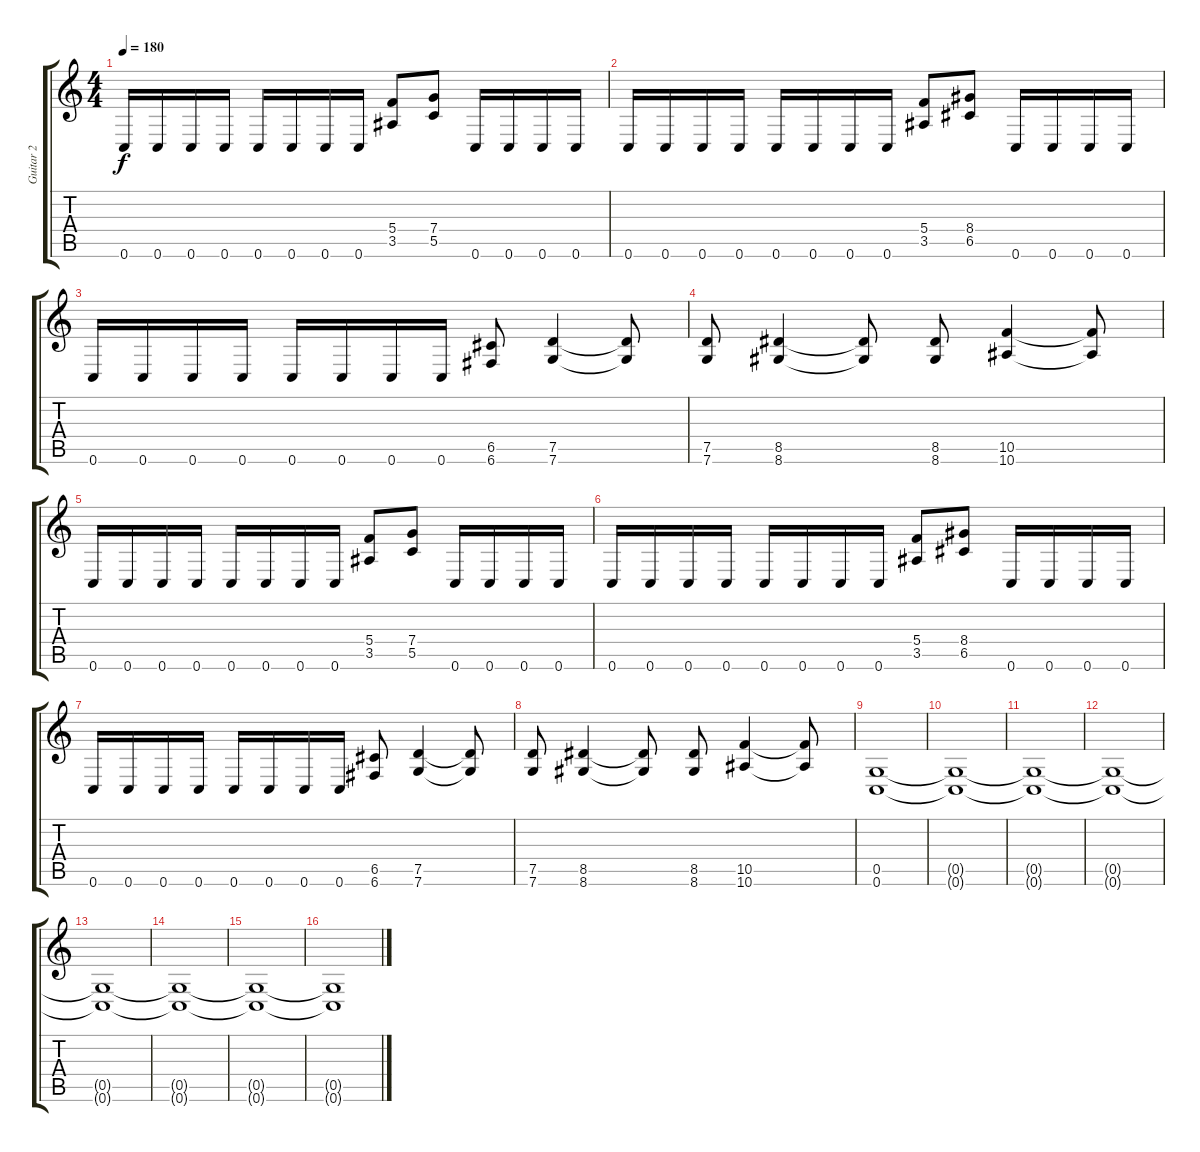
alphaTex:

\track ("Guitar 2" "Guitar 2") {instrument distortionguitar}
\staff {score tabs}
\tuning (D4 A3 F3 C3 G2 C2) {hide}
\ts (4 4)
\tempo 180
\clef g2
\ks c
0.6.16{dy f} 0.6.16 0.6.16 0.6.16 0.6.16 0.6.16 0.6.16 0.6.16 (5.4 3.5).8 (7.4 5.5).8 0.6.16 0.6.16 0.6.16 0.6.16 |
0.6.16 0.6.16 0.6.16 0.6.16 0.6.16 0.6.16 0.6.16 0.6.16 (5.4 3.5).8 (8.4 6.5).8 0.6.16 0.6.16 0.6.16 0.6.16 |
0.6.16 0.6.16 0.6.16 0.6.16 0.6.16 0.6.16 0.6.16 0.6.16 (6.5 6.6).8 (7.5 7.6).4 (7.5{t} 7.6{t}).8 |
(7.5 7.6).8 (8.5 8.6).4 (8.5{t} 8.6{t}).8 (8.5 8.6).8 (10.5 10.6).4 (10.5{t} 10.6{t}).8 |
0.6.16 0.6.16 0.6.16 0.6.16 0.6.16 0.6.16 0.6.16 0.6.16 (5.4 3.5).8 (7.4 5.5).8 0.6.16 0.6.16 0.6.16 0.6.16 |
0.6.16 0.6.16 0.6.16 0.6.16 0.6.16 0.6.16 0.6.16 0.6.16 (5.4 3.5).8 (8.4 6.5).8 0.6.16 0.6.16 0.6.16 0.6.16 |
0.6.16 0.6.16 0.6.16 0.6.16 0.6.16 0.6.16 0.6.16 0.6.16 (6.5 6.6).8 (7.5 7.6).4 (7.5{t} 7.6{t}).8 |
(7.5 7.6).8 (8.5 8.6).4 (8.5{t} 8.6{t}).8 (8.5 8.6).8 (10.5 10.6).4 (10.5{t} 10.6{t}).8 |
(0.5 0.6).1 |
(0.5{t} 0.6{t}).1 |
(0.5{t} 0.6{t}).1 |
(0.5{t} 0.6{t}).1 |
(0.5{t} 0.6{t}).1 |
(0.5{t} 0.6{t}).1 |
(0.5{t} 0.6{t}).1 |
(0.5{t} 0.6{t}).1
